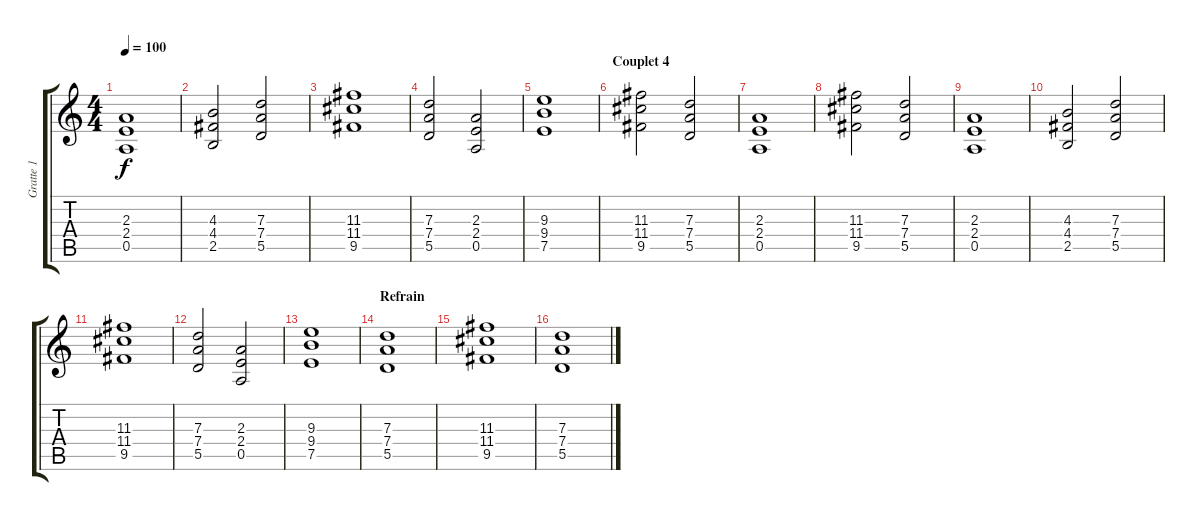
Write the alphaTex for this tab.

\track ("Gratte 1" "Gratte 1") {instrument overdrivenguitar}
\staff {score tabs}
\tuning (E4 B3 G3 D3 A2 E2) {hide}
\ts (4 4)
\tempo 100
\clef g2
\ks c
(2.3 2.4 0.5).1{dy f} |
(4.3 4.4 2.5).2 (7.3 7.4 5.5).2 |
(11.3 11.4 9.5).1 |
(7.3 7.4 5.5).2 (2.3 2.4 0.5).2 |
(9.3 9.4 7.5).1 |
\section ("" "Couplet 4")
(11.3 11.4 9.5).2 (7.3 7.4 5.5).2 |
(2.3 2.4 0.5).1 |
(11.3 11.4 9.5).2 (7.3 7.4 5.5).2 |
(2.3 2.4 0.5).1 |
(4.3 4.4 2.5).2 (7.3 7.4 5.5).2 |
(11.3 11.4 9.5).1 |
(7.3 7.4 5.5).2 (2.3 2.4 0.5).2 |
(9.3 9.4 7.5).1 |
\section ("" "Refrain")
(7.3 7.4 5.5).1 |
(11.3 11.4 9.5).1 |
(7.3 7.4 5.5).1
